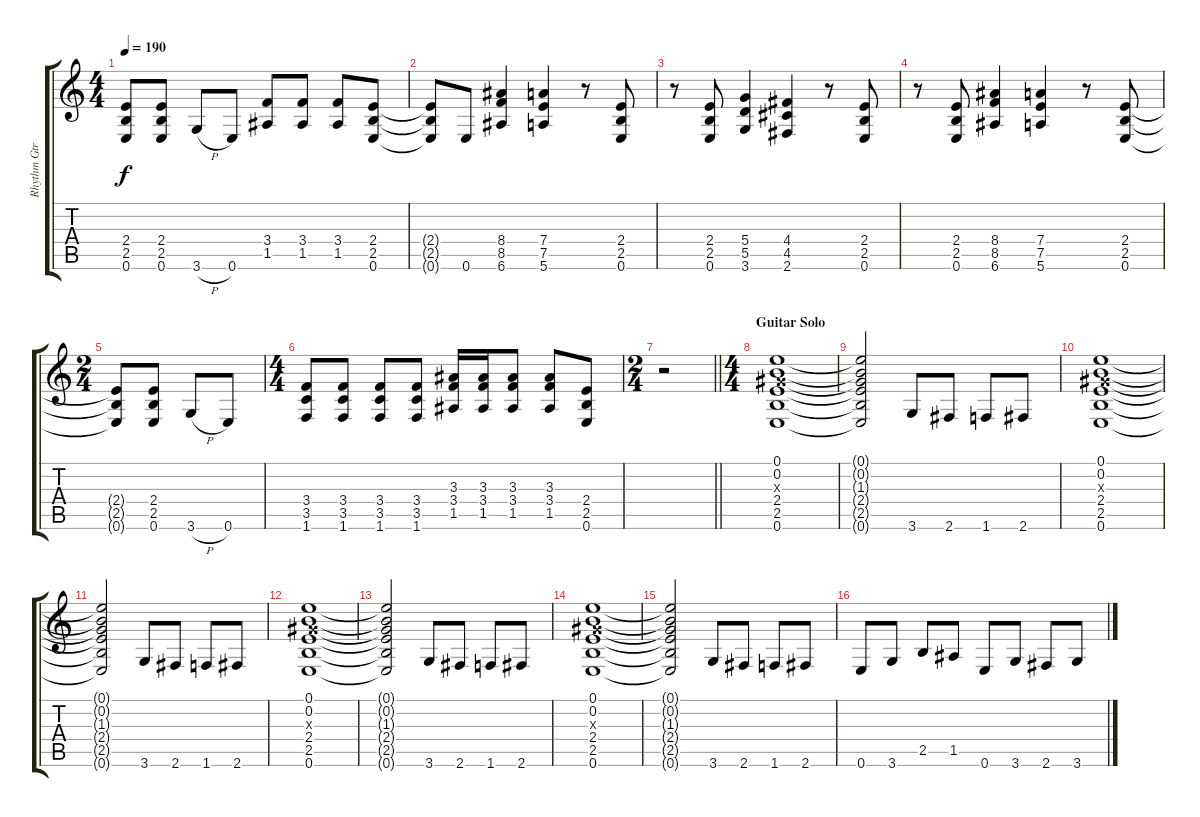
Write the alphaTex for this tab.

\track ("Rhythm Gtr. I" "Rhythm Gtr") {instrument overdrivenguitar}
\staff {score tabs}
\tuning (E4 B3 G3 D3 A2 E2) {hide}
\ts (4 4)
\tempo 190
\clef g2
\ks c
(2.4{t} 2.5{t} 0.6{t}).8{dy f} (2.4 2.5 0.6).8 3.6{h}.8 0.6.8 (3.4 1.5).8 (3.4 1.5).8 (3.4 1.5).8 (2.4 2.5 0.6).8 |
(2.4{t} 2.5{t} 0.6{t}).8 0.6.8 (8.4 8.5 6.6).4 (7.4 7.5 5.6).4 r.8 (2.4 2.5 0.6).8 |
r.8 (2.4 2.5 0.6).8 (5.4 5.5 3.6).4 (4.4 4.5 2.6).4 r.8 (2.4 2.5 0.6).8 |
r.8 (2.4 2.5 0.6).8 (8.4 8.5 6.6).4 (7.4 7.5 5.6).4 r.8 (2.4 2.5 0.6).8 |
\ts (2 4)
(2.4{t} 2.5{t} 0.6{t}).8 (2.4 2.5 0.6).8 3.6{h}.8 0.6.8 |
\ts (4 4)
(3.4 3.5 1.6).8 (3.4 3.5 1.6).8 (3.4 3.5 1.6).8 (3.4 3.5 1.6).8 (3.3 3.4 1.5).16 (3.3 3.4 1.5).16 (3.3 3.4 1.5).8 (3.3 3.4 1.5).8 (2.4 2.5 0.6).8 |
\ts (2 4)
\barLineRight lightlight
r.2 |
\ts (4 4)
\section ("" "Guitar Solo")
(0.1 0.2 1.3{x} 2.4 2.5 0.6).1 |
(0.1{t} 0.2{t} 1.3{t} 2.4{t} 2.5{t} 0.6{t}).2 3.6.8 2.6.8 1.6.8 2.6.8 |
(0.1 0.2 1.3{x} 2.4 2.5 0.6).1 |
(0.1{t} 0.2{t} 1.3{t} 2.4{t} 2.5{t} 0.6{t}).2 3.6.8 2.6.8 1.6.8 2.6.8 |
(0.1 0.2 1.3{x} 2.4 2.5 0.6).1 |
(0.1{t} 0.2{t} 1.3{t} 2.4{t} 2.5{t} 0.6{t}).2 3.6.8 2.6.8 1.6.8 2.6.8 |
(0.1 0.2 1.3{x} 2.4 2.5 0.6).1 |
(0.1{t} 0.2{t} 1.3{t} 2.4{t} 2.5{t} 0.6{t}).2 3.6.8 2.6.8 1.6.8 2.6.8 |
0.6.8 3.6.8 2.5.8 1.5.8 0.6.8 3.6.8 2.6.8 3.6.8
